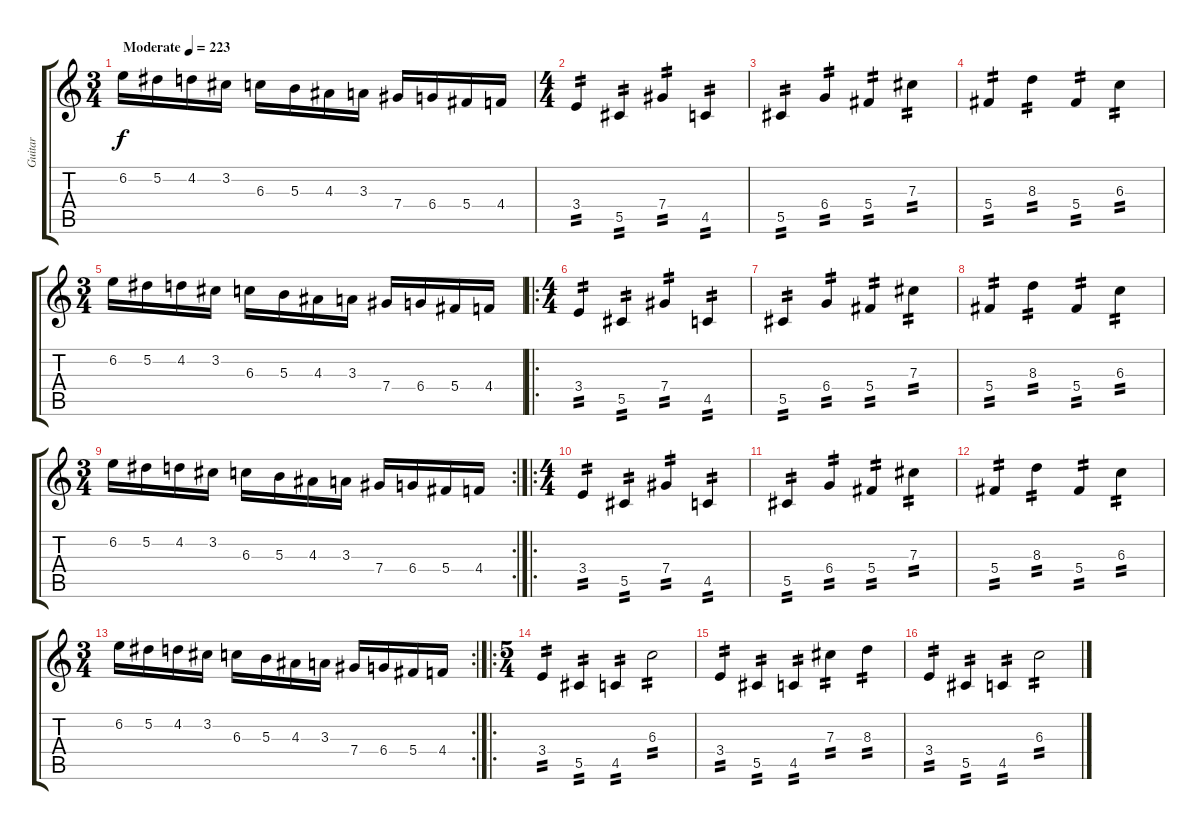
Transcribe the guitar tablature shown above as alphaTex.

\track ("Guitar" "Guitar") {instrument distortionguitar}
\staff {score tabs}
\tuning (Eb4 Bb3 Gb3 Db3 Ab2 Eb2) {hide}
\ts (3 4)
\tempo (223 "Moderate")
\clef g2
\ks c
6.2.16{dy f instrument distortionguitar} 5.2.16 4.2.16 3.2.16 6.3.16 5.3.16 4.3.16 3.3.16 7.4.16 6.4.16 5.4.16 4.4.16 |
\ts (4 4)
3.4.4{tp 2} 5.5.4{tp 2} 7.4.4{tp 2} 4.5.4{tp 2} |
5.5.4{tp 2} 6.4.4{tp 2} 5.4.4{tp 2} 7.3.4{tp 2} |
5.4.4{tp 2} 8.3.4{tp 2} 5.4.4{tp 2} 6.3.4{tp 2} |
\ts (3 4)
6.2.16 5.2.16 4.2.16 3.2.16 6.3.16 5.3.16 4.3.16 3.3.16 7.4.16 6.4.16 5.4.16 4.4.16 |
\ro
\ts (4 4)
3.4.4{tp 2} 5.5.4{tp 2} 7.4.4{tp 2} 4.5.4{tp 2} |
5.5.4{tp 2} 6.4.4{tp 2} 5.4.4{tp 2} 7.3.4{tp 2} |
5.4.4{tp 2} 8.3.4{tp 2} 5.4.4{tp 2} 6.3.4{tp 2} |
\rc 2
\ts (3 4)
6.2.16 5.2.16 4.2.16 3.2.16 6.3.16 5.3.16 4.3.16 3.3.16 7.4.16 6.4.16 5.4.16 4.4.16 |
\ro
\ts (4 4)
3.4.4{tp 2} 5.5.4{tp 2} 7.4.4{tp 2} 4.5.4{tp 2} |
5.5.4{tp 2} 6.4.4{tp 2} 5.4.4{tp 2} 7.3.4{tp 2} |
5.4.4{tp 2} 8.3.4{tp 2} 5.4.4{tp 2} 6.3.4{tp 2} |
\rc 2
\ts (3 4)
6.2.16 5.2.16 4.2.16 3.2.16 6.3.16 5.3.16 4.3.16 3.3.16 7.4.16 6.4.16 5.4.16 4.4.16 |
\ro
\ts (5 4)
3.4.4{tp 2} 5.5.4{tp 2} 4.5.4{tp 2} 6.3.2{tp 2} |
3.4.4{tp 2} 5.5.4{tp 2} 4.5.4{tp 2} 7.3.4{tp 2} 8.3.4{tp 2} |
3.4.4{tp 2} 5.5.4{tp 2} 4.5.4{tp 2} 6.3.2{tp 2}
